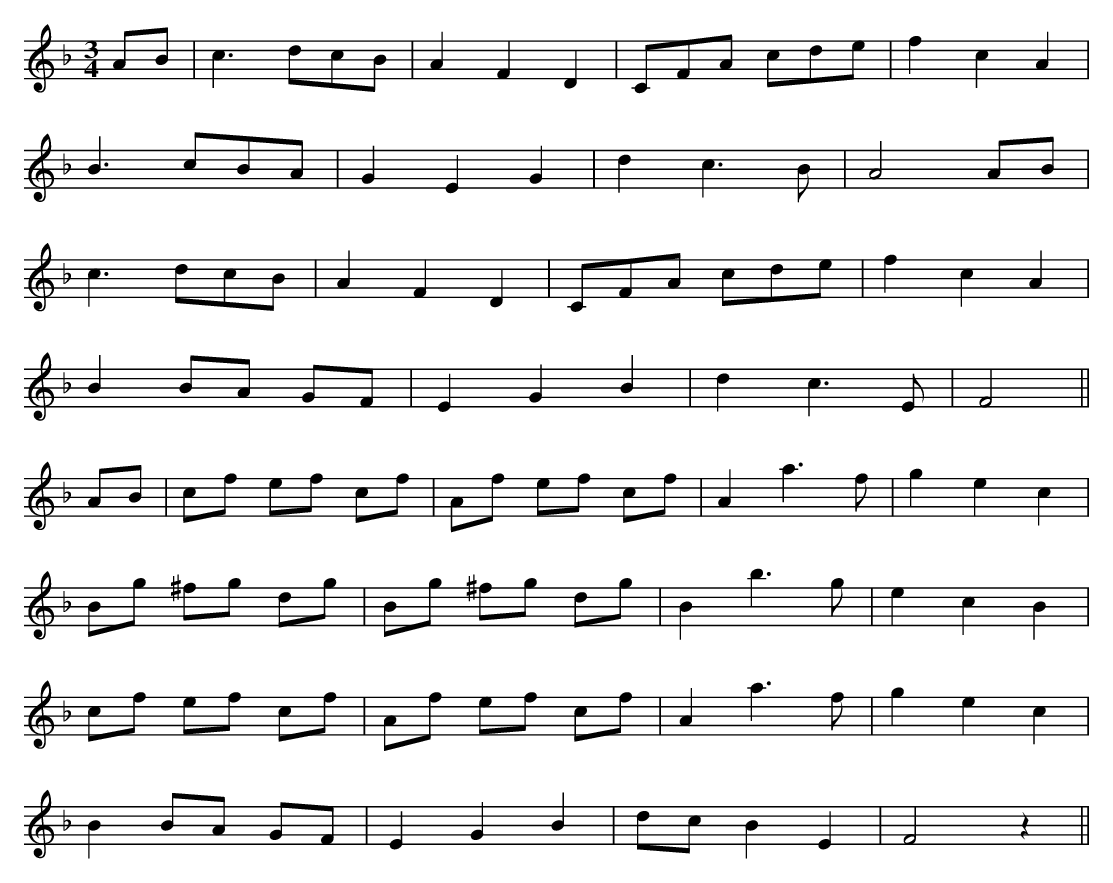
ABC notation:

X:1
M:3/4
K:F
AB|c3 dcB|A2 F2 D2|CFA cde|f2 c2 A2|
B3 cBA|G2 E2 G2|d2 c3 B|A4 AB|
c3 dcB|A2 F2 D2|CFA cde|f2 c2 A2|
B2 BA GF|E2 G2 B2|d2 c3 E|F4||
AB|cf ef cf|Af ef cf|A2 a3 f|g2 e2 c2|
Bg ^fg dg|Bg ^fg dg|B2 b3 g|e2 c2 B2|
cf ef cf|Af ef cf|A2 a3 f|g2 e2 c2|
B2 BA GF|E2 G2 B2|dc B2 E2|F4 z2||
